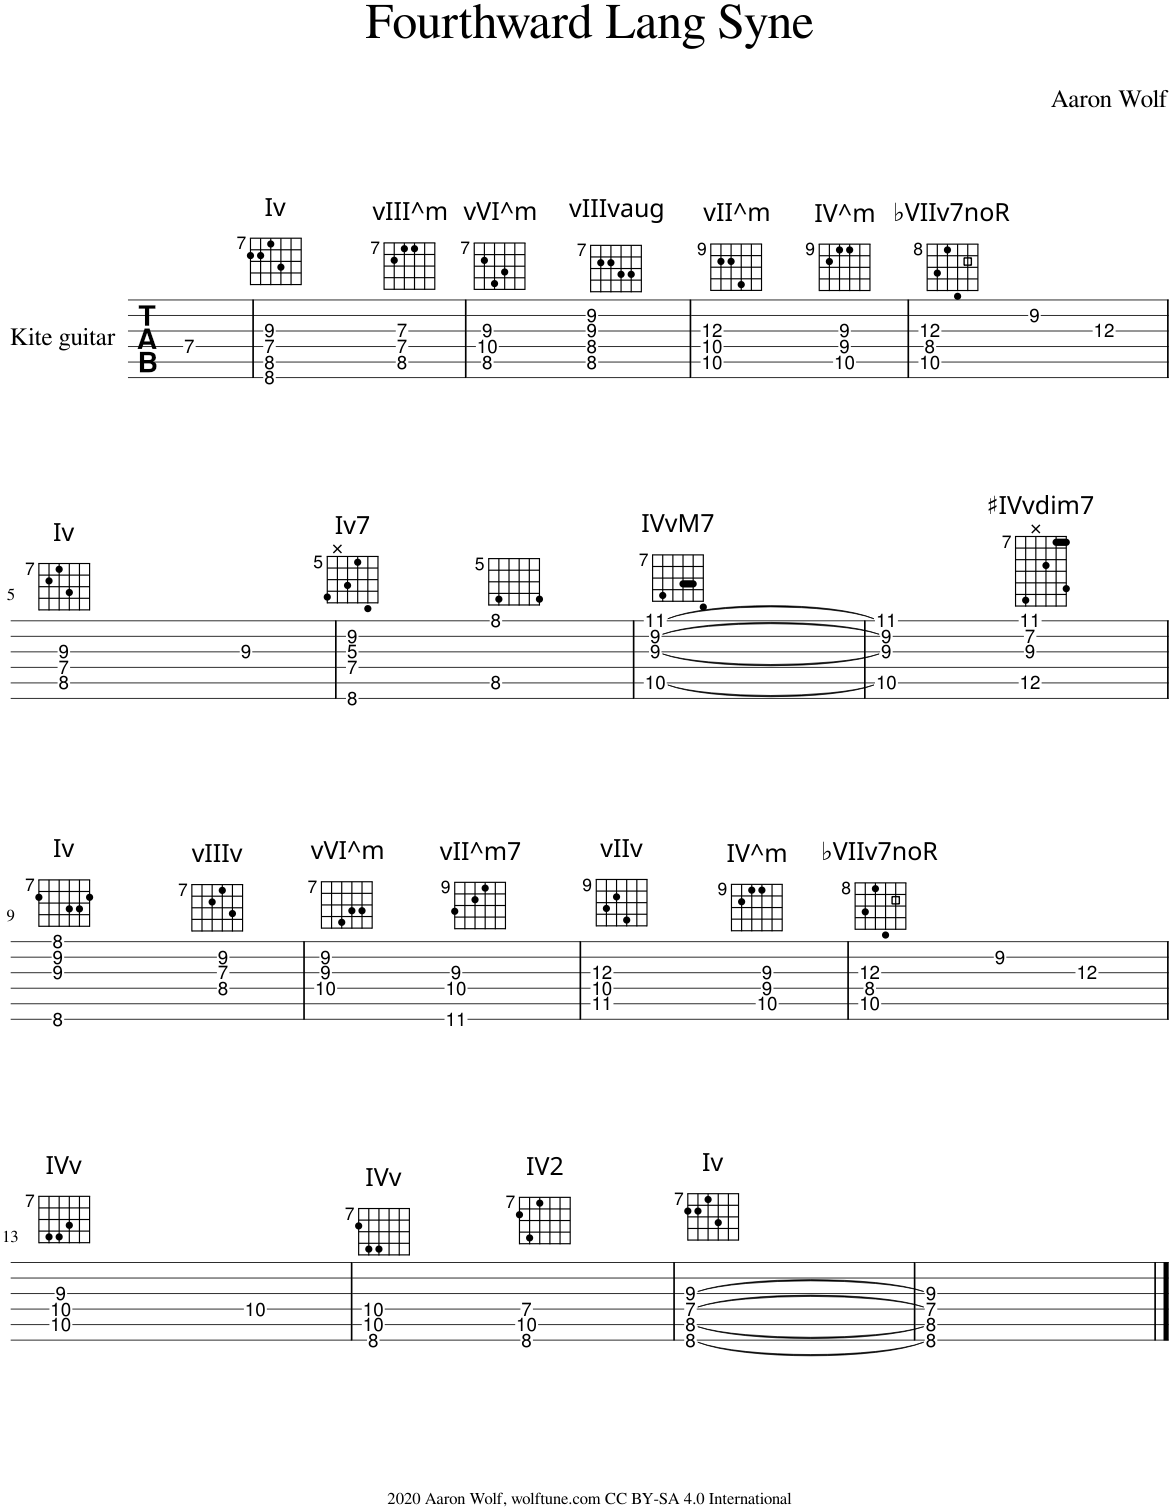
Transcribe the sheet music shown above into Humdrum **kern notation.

**kern	**harte
*part1	*part1
*staff1	*
*I"Kite guitar	*
*stria6	*
*	*
*k[]	*
*M2/2	*
*met(c|)	*
=	=
4A	.
=1	=1
!	!LO:H:kt=Iv
2.D 2.F# 2.A 2.e-	N
!	!LO:H:kt=vIII^m
4F# 4A 4d-	N
=2	=2
!	!LO:H:kt=vVI^m
2F# 2c 2e-	N
!	!LO:H:kt=vIIIvaug
2F# 2B- 2e- 2g	N
=3	=3
!	!LO:H:kt=vII^m
2.G# 2.c 2.g-	N
!	!LO:H:kt=IV^m
4G# 4B 4e-	N
=4	=4
!	!LO:H:kt=♭VIIv7noR
2G# 2B- 2g-	N
4g	.
4g-	.
!!LO:LB:g=z
=5	=5
!	!LO:H:kt=Iv
2.F# 2.A 2.e-	N
4e-	.
=6	=6
!	!LO:H:kt=Iv7
2D 2A 2B 2g	N
2F# 2b-	.
=7	=7
!	!LO:H:kt=IVvM7
[1G# [1e- [1g [1dd-	N
=8	=8
2G#] 2e-] 2g] 2dd-]	.
!	!LO:H:kt=♯IVvdim7
2B- 2d# 2f 2dd-	N
!!LO:LB:g=z
=9	=9
!	!LO:H:kt=Iv
2.D 2.e- 2.g 2.b-	N
!	!LO:H:kt=vIIIv
4B- 4c# 4g	N
=10	=10
!	!LO:H:kt=vVI^m
2c 2d# 2g	N
!	!LO:H:kt=vII^m7
2F 2c 2e-	N
=11	=11
!	!LO:H:kt=vIIv
2.A 2.c 2.g-	N
!	!LO:H:kt=IV^m
4G# 4B 4e-	N
=12	=12
!	!LO:H:kt=♭VIIv7noR
2G# 2B- 2g-	N
4g	.
4g-	.
!!LO:LB:g=z
=13	=13
!	!LO:H:kt=IVv
2.G# 2.c 2.d#	N
4c	.
=14	=14
!	!LO:H:kt=IVv
2D 2A- 2c	N
!	!LO:H:kt=IV2
2D 2A- 2A	N
=15	=15
!	!LO:H:kt=Iv
[1D [1F# [1A [1e-	N
=16	=16
1D] 1F#] 1A] 1e-]	.
==	==
*-	*-
